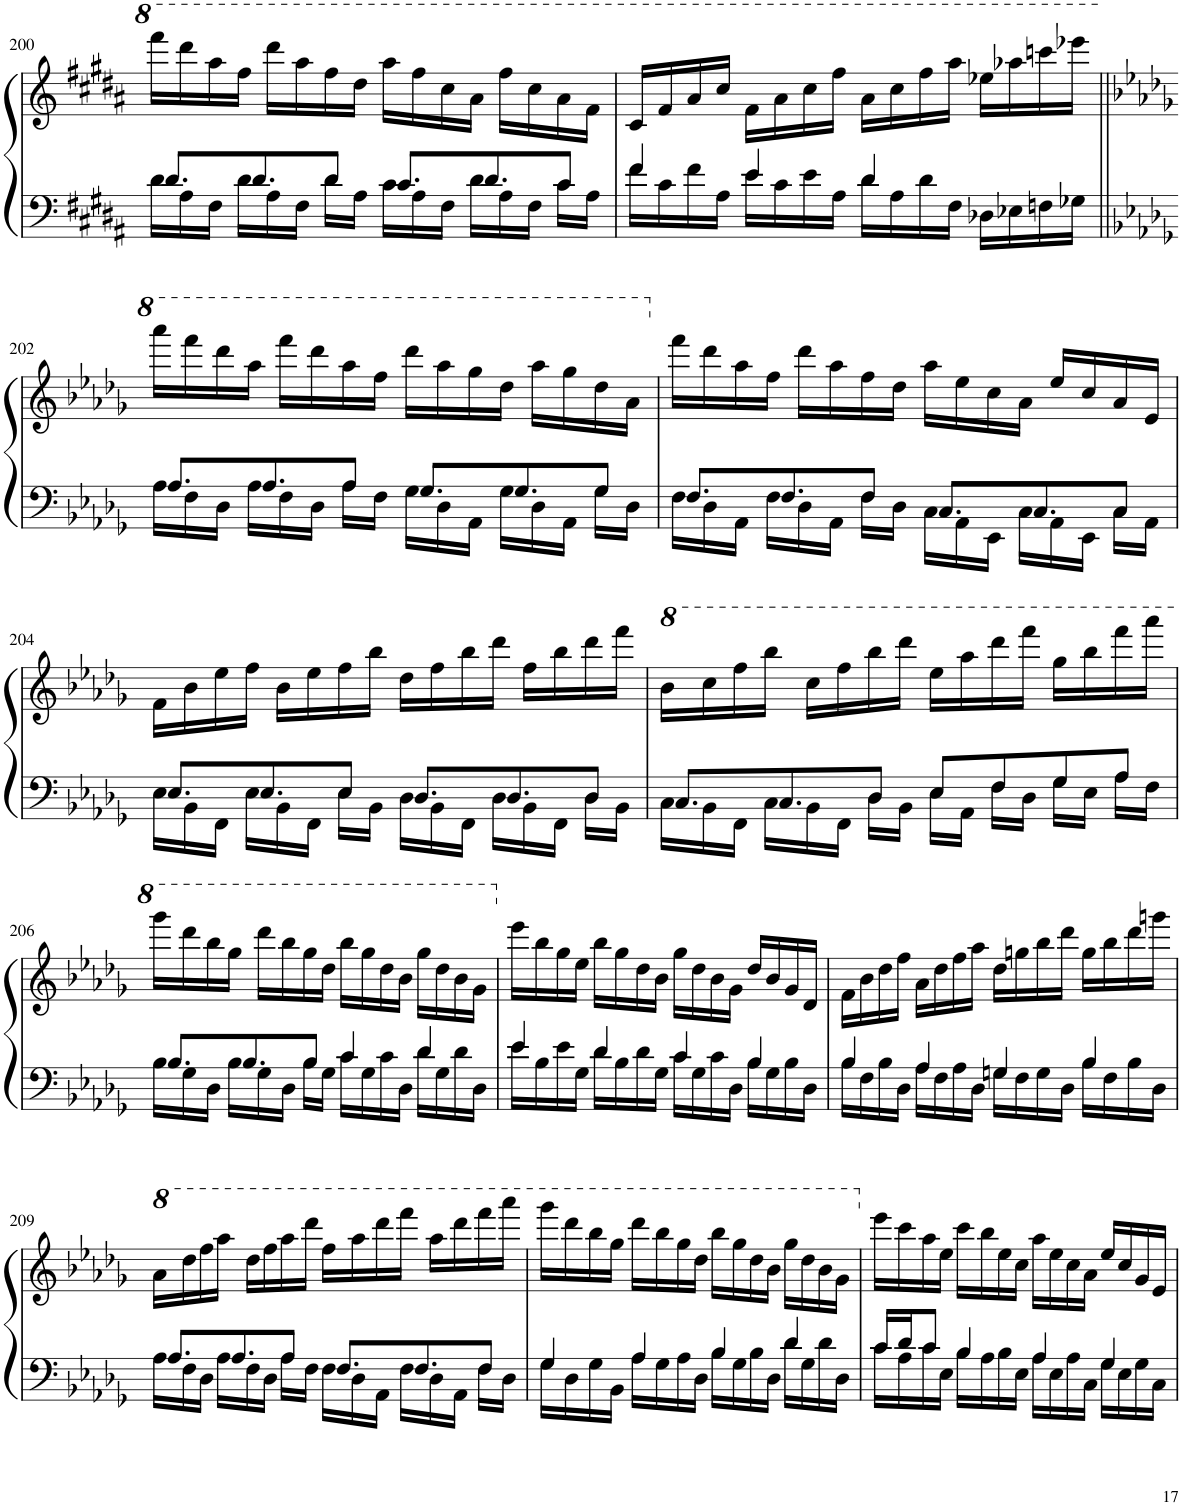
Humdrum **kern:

**kern	**kern
*part1	*part1
*staff2	*staff1
*I"Piano	*
*I'Pno.	*
!!LO:PB:g=z
*clefF4	*clefG2
*k[f#c#g#d#a#]	*k[f#c#g#d#a#]
*M4/4	*M4/4
=200	=200
*^	*
8.d#/L	16d#\LL	16ffff#\LL
.	16A#\	16dddd#\
.	16F#\JJ	16aaa#\
8.d#/	16d#\LL	16fff#\JJ
.	16A#\	16dddd#\LL
.	16F#\JJ	16aaa#\
8d#/J	16d#\LL	16fff#\
.	16A#\JJ	16ddd#\JJ
8.c#/L	16c#\LL	16aaa#\LL
.	16A#\	16fff#\
.	16F#\JJ	16ccc#\
8.d#/	16d#\LL	16aa#\JJ
.	16A#\	16fff#\LL
.	16F#\JJ	16ccc#\
8c#/J	16c#\LL	16aa#\
.	16A#\JJ	16ff#\JJ
=201	=201	=201
4f#/	16f#\LL	16cc#/LL
.	16c#\	16ff#/
.	16f#\	16aa#/
.	16A#\JJ	16ccc#/JJ
4e/	16e\LL	16ff#\LL
.	16c#\	16aa#\
.	16e\	16ccc#\
.	16A#\JJ	16fff#\JJ
4d#/	16d#\LL	16aa#\LL
.	16A#\	16ccc#\
.	16d#\	16fff#\
.	16F#\JJ	16aaa#\JJ
16D-X\LL	4ryy	16eee-X\LL
16E-X\	.	16aaa-X\
16Fn\	.	16ccccn\
16G-X\JJ	.	16eeee-X\JJ
!!LO:LB:g=z
=202||	=202||	=202||
*k[b-e-a-d-g-]	*	*k[b-e-a-d-g-]
8.A-/L	16A-\LL	16aaaa-\LL
.	16F\	16ffff\
.	16D-\JJ	16dddd-\
8.A-/	16A-\LL	16aaa-\JJ
.	16F\	16ffff\LL
.	16D-\JJ	16dddd-\
8A-/J	16A-\LL	16aaa-\
.	16F\JJ	16fff\JJ
8.G-/L	16G-\LL	16dddd-\LL
.	16D-\	16aaa-\
.	16AA-\JJ	16ggg-\
8.G-/	16G-\LL	16ddd-\JJ
.	16D-\	16aaa-\LL
.	16AA-\JJ	16ggg-\
8G-/J	16G-\LL	16ddd-\
.	16D-\JJ	16aa-\JJ
=203	=203	=203
8.F/L	16F\LL	16fff\LL
.	16D-\	16ddd-\
.	16AA-\JJ	16aa-\
8.F/	16F\LL	16ff\JJ
.	16D-\	16ddd-\LL
.	16AA-\JJ	16aa-\
8F/J	16F\LL	16ff\
.	16D-\JJ	16dd-\JJ
8.C/L	16C\LL	16aa-\LL
.	16AA-\	16ee-\
.	16EE-\JJ	16cc\
8.C/	16C\LL	16a-\JJ
.	16AA-\	16ee-/LL
.	16EE-\JJ	16cc/
8C/J	16C\LL	16a-/
.	16AA-\JJ	16e-/JJ
!!LO:LB:g=z
=204	=204	=204
8.E-/L	16E-\LL	16f\LL
.	16BB-\	16b-\
.	16FF\JJ	16ee-\
8.E-/	16E-\LL	16ff\JJ
.	16BB-\	16b-\LL
.	16FF\JJ	16ee-\
8E-/J	16E-\LL	16ff\
.	16BB-\JJ	16bb-\JJ
8.D-/L	16D-\LL	16dd-\LL
.	16BB-\	16ff\
.	16FF\JJ	16bb-\
8.D-/	16D-\LL	16ddd-\JJ
.	16BB-\	16ff\LL
.	16FF\JJ	16bb-\
8D-/J	16D-\LL	16ddd-\
.	16BB-\JJ	16fff\JJ
=205	=205	=205
*	*	*8va
8.C/L	16C\LL	16bb-\LL
.	16BB-\	16ccc\
.	16FF\JJ	16fff\
8.C/	16C\LL	16bbb-\JJ
.	16BB-\	16ccc\LL
.	16FF\JJ	16fff\
8D-/J	16D-\LL	16bbb-\
.	16BB-\JJ	16dddd-\JJ
8E-/L	16E-\LL	16eee-\LL
.	16AA-\JJ	16aaa-\
8F/	16F\LL	16dddd-\
.	16D-\JJ	16ffff\JJ
8G-/	16G-\LL	16ggg-\LL
.	16E-\JJ	16bbb-\
8A-/J	16A-\LL	16ffff\
.	16F\JJ	16aaaa-\JJ
!!LO:LB:g=z
=206	=206	=206
8.B-/L	16B-\LL	16gggg-\LL
.	16G-\	16dddd-\
.	16D-\JJ	16bbb-\
8.B-/	16B-\LL	16ggg-\JJ
.	16G-\	16dddd-\LL
.	16D-\JJ	16bbb-\
8B-/J	16B-\LL	16ggg-\
.	16G-\JJ	16ddd-\JJ
4c/	16c\LL	16bbb-\LL
.	16G-\	16ggg-\
.	16c\	16ddd-\
.	16D-\JJ	16bb-\JJ
4d-/	16d-\LL	16ggg-\LL
.	16G-\	16ddd-\
.	16d-\	16bb-\
.	16D-\JJ	16gg-\JJ
=207	=207	=207
*	*	*X8va
4e-/	16e-\LL	16eee-\LL
.	16B-\	16bb-\
.	16e-\	16gg-\
.	16G-\JJ	16ee-\JJ
4d-/	16d-\LL	16bb-\LL
.	16B-\	16gg-\
.	16d-\	16dd-\
.	16G-\JJ	16b-\JJ
4c/	16c\LL	16gg-\LL
.	16G-\	16dd-\
.	16c\	16b-\
.	16D-\JJ	16g-\JJ
4B-/	16B-\LL	16dd-/LL
.	16G-\	16b-/
.	16B-\	16g-/
.	16D-\JJ	16d-/JJ
=208	=208	=208
4B-/	16B-\LL	16f\LL
.	16F\	16b-\
.	16B-\	16dd-\
.	16D-\JJ	16ff\JJ
4A-/	16A-\LL	16a-\LL
.	16F\	16dd-\
.	16A-\	16ff\
.	16D-\JJ	16aa-\JJ
4Gn/	16G\LL	16dd-\LL
.	16F\	16ggn\
.	16G\	16bb-\
.	16D-\JJ	16ddd-\JJ
4B-/	16B-\LL	16gg\LL
.	16F\	16bb-\
.	16B-\	16ddd-\
.	16D-\JJ	16gggn\JJ
!!LO:LB:g=z
=209	=209	=209
*	*	*8va
8.A-/L	16A-\LL	16aa-\LL
.	16F\	16ddd-\
.	16D-\JJ	16fff\
8.A-/	16A-\LL	16aaa-\JJ
.	16F\	16ddd-\LL
.	16D-\JJ	16fff\
8A-/J	16A-\LL	16aaa-\
.	16F\JJ	16dddd-\JJ
8.F/L	16F\LL	16fff\LL
.	16D-\	16aaa-\
.	16AA-\JJ	16dddd-\
8.F/	16F\LL	16ffff\JJ
.	16D-\	16aaa-\LL
.	16AA-\JJ	16dddd-\
8F/J	16F\LL	16ffff\
.	16D-\JJ	16aaaa-\JJ
=210	=210	=210
4G-/	16G-\LL	16gggg-\LL
.	16D-\	16dddd-\
.	16G-\	16bbb-\
.	16BB-\JJ	16ggg-\JJ
4A-/	16A-\LL	16dddd-\LL
.	16G-\	16bbb-\
.	16A-\	16ggg-\
.	16D-\JJ	16ddd-\JJ
4B-/	16B-\LL	16bbb-\LL
.	16G-\	16ggg-\
.	16B-\	16ddd-\
.	16D-\JJ	16bb-\JJ
4d-/	16d-\LL	16ggg-\LL
.	16G-\	16ddd-\
.	16d-\	16bb-\
.	16D-\JJ	16gg-\JJ
=211	=211	=211
*	*	*X8va
16c/LL	16c\LL	16eee-\LL
16d-/J	16A-\	16ccc\
8c/J	16c\	16aa-\
.	16E-\JJ	16ee-\JJ
4B-/	16B-\LL	16ccc\LL
.	16A-\	16bb-\
.	16B-\	16ee-\
.	16E-\JJ	16cc\JJ
4A-/	16A-\LL	16aa-\LL
.	16E-\	16ee-\
.	16A-\	16cc\
.	16C\JJ	16a-\JJ
4G-/	16G-\LL	16ee-/LL
.	16E-\	16cc/
.	16G-\	16g-/
.	16C\JJ	16e-/JJ
*v	*v	*
=	=
*-	*-
